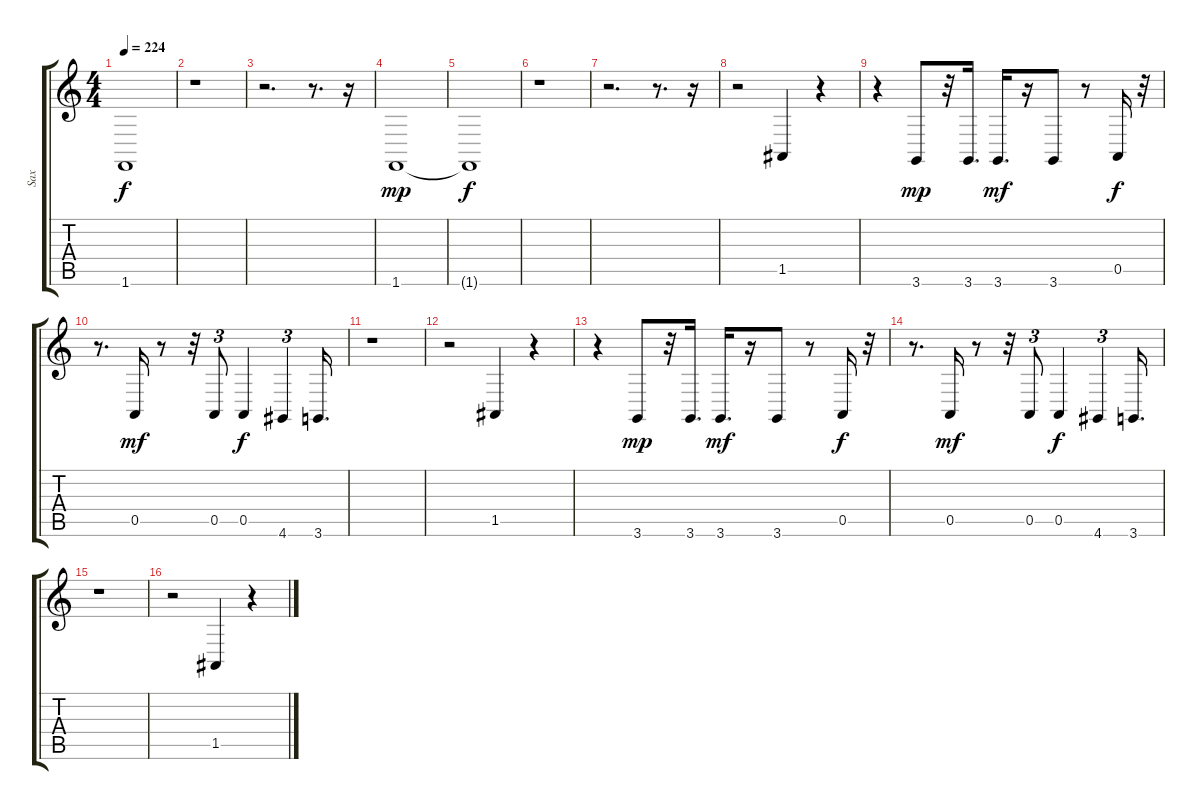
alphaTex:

\track ("Sax" "Sax") {instrument baritonesax}
\staff {score tabs}
\tuning (E4 B3 G3 D3 A2 E2) {hide}
\ts (4 4)
\tempo 224
\clef g2
\ks c
1.6{t}.1{dy f} |
r.1 |
r.2{d} r.8{d} r.16 |
1.6.1{dy mp} |
1.6{t}.1{dy f} |
r.1 |
r.2{d} r.8{d} r.16 |
r.2 1.5.4 r.4 |
r.4 3.6.8{dy mp} r.32 3.6.16{d} 3.6.16{d dy mf} r.16 3.6.8 r.8 0.5.16{dy f} r.32 |
r.8{d} 0.5.16{dy mf} r.8 r.32 0.5.8{tu (3 2)} 0.5.4{dy f} 4.6.4{tu (3 2)} 3.6.16{d} |
r.1 |
r.2 1.5.4 r.4 |
r.4 3.6.8{dy mp} r.32 3.6.16{d} 3.6.16{d dy mf} r.16 3.6.8 r.8 0.5.16{dy f} r.32 |
r.8{d} 0.5.16{dy mf} r.8 r.32 0.5.8{tu (3 2)} 0.5.4{dy f} 4.6.4{tu (3 2)} 3.6.16{d} |
r.1 |
r.2 1.5.4 r.4
